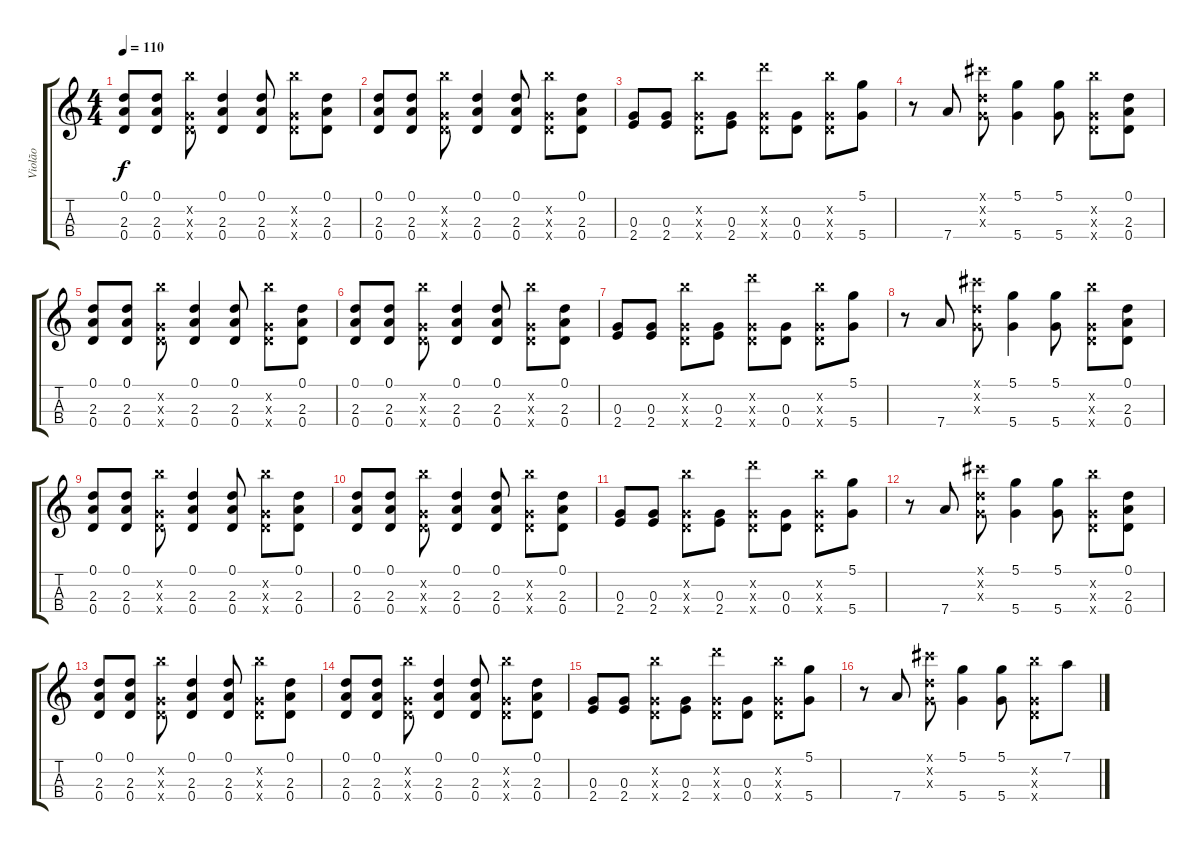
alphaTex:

\track ("Violão" "Violão") {instrument acousticguitarsteel}
\staff {score tabs}
\tuning (D4 B4 G3 D3) {hide}
\ts (4 4)
\tempo 110
\clef g2
\ks c
(0.1 2.3 0.4).8{dy f instrument acousticguitarsteel} (0.1 2.3 0.4).8 (0.2{x} 0.3{x} 0.4{x}).8 (0.1 2.3 0.4).4 (0.1 2.3 0.4).8 (0.2{x} 0.3{x} 0.4{x}).8 (0.1 2.3 0.4).8 |
(0.1 2.3 0.4).8 (0.1 2.3 0.4).8 (0.2{x} 0.3{x} 0.4{x}).8 (0.1 2.3 0.4).4 (0.1 2.3 0.4).8 (0.2{x} 0.3{x} 0.4{x}).8 (0.1 2.3 0.4).8 |
(0.3 2.4).8 (0.3 2.4).8 (0.2{x} 0.3{x} 0.4{x}).8 (0.3 2.4).8 (3.2{x} 0.3{x} 0.4{x}).8 (0.3 0.4).8 (0.2{x} 0.3{x} 0.4{x}).8 (5.1 5.4).8 |
r.8 7.4.8 (0.1{x} 2.2{x} 0.3{x}).8 (5.1 5.4).4 (5.1 5.4).8 (0.2{x} 0.3{x} 0.4{x}).8 (0.1 2.3 0.4).8 |
(0.1 2.3 0.4).8 (0.1 2.3 0.4).8 (0.2{x} 0.3{x} 0.4{x}).8 (0.1 2.3 0.4).4 (0.1 2.3 0.4).8 (0.2{x} 0.3{x} 0.4{x}).8 (0.1 2.3 0.4).8 |
(0.1 2.3 0.4).8 (0.1 2.3 0.4).8 (0.2{x} 0.3{x} 0.4{x}).8 (0.1 2.3 0.4).4 (0.1 2.3 0.4).8 (0.2{x} 0.3{x} 0.4{x}).8 (0.1 2.3 0.4).8 |
(0.3 2.4).8 (0.3 2.4).8 (0.2{x} 0.3{x} 0.4{x}).8 (0.3 2.4).8 (3.2{x} 0.3{x} 0.4{x}).8 (0.3 0.4).8 (0.2{x} 0.3{x} 0.4{x}).8 (5.1 5.4).8 |
r.8 7.4.8 (0.1{x} 2.2{x} 0.3{x}).8 (5.1 5.4).4 (5.1 5.4).8 (0.2{x} 0.3{x} 0.4{x}).8 (0.1 2.3 0.4).8 |
(0.1 2.3 0.4).8 (0.1 2.3 0.4).8 (0.2{x} 0.3{x} 0.4{x}).8 (0.1 2.3 0.4).4 (0.1 2.3 0.4).8 (0.2{x} 0.3{x} 0.4{x}).8 (0.1 2.3 0.4).8 |
(0.1 2.3 0.4).8 (0.1 2.3 0.4).8 (0.2{x} 0.3{x} 0.4{x}).8 (0.1 2.3 0.4).4 (0.1 2.3 0.4).8 (0.2{x} 0.3{x} 0.4{x}).8 (0.1 2.3 0.4).8 |
(0.3 2.4).8 (0.3 2.4).8 (0.2{x} 0.3{x} 0.4{x}).8 (0.3 2.4).8 (3.2{x} 0.3{x} 0.4{x}).8 (0.3 0.4).8 (0.2{x} 0.3{x} 0.4{x}).8 (5.1 5.4).8 |
r.8 7.4.8 (0.1{x} 2.2{x} 0.3{x}).8 (5.1 5.4).4 (5.1 5.4).8 (0.2{x} 0.3{x} 0.4{x}).8 (0.1 2.3 0.4).8 |
(0.1 2.3 0.4).8 (0.1 2.3 0.4).8 (0.2{x} 0.3{x} 0.4{x}).8 (0.1 2.3 0.4).4 (0.1 2.3 0.4).8 (0.2{x} 0.3{x} 0.4{x}).8 (0.1 2.3 0.4).8 |
(0.1 2.3 0.4).8 (0.1 2.3 0.4).8 (0.2{x} 0.3{x} 0.4{x}).8 (0.1 2.3 0.4).4 (0.1 2.3 0.4).8 (0.2{x} 0.3{x} 0.4{x}).8 (0.1 2.3 0.4).8 |
(0.3 2.4).8 (0.3 2.4).8 (0.2{x} 0.3{x} 0.4{x}).8 (0.3 2.4).8 (3.2{x} 0.3{x} 0.4{x}).8 (0.3 0.4).8 (0.2{x} 0.3{x} 0.4{x}).8 (5.1 5.4).8 |
r.8 7.4.8 (0.1{x} 2.2{x} 0.3{x}).8 (5.1 5.4).4 (5.1 5.4).8 (0.2{x} 0.3{x} 0.4{x}).8 7.1.8
